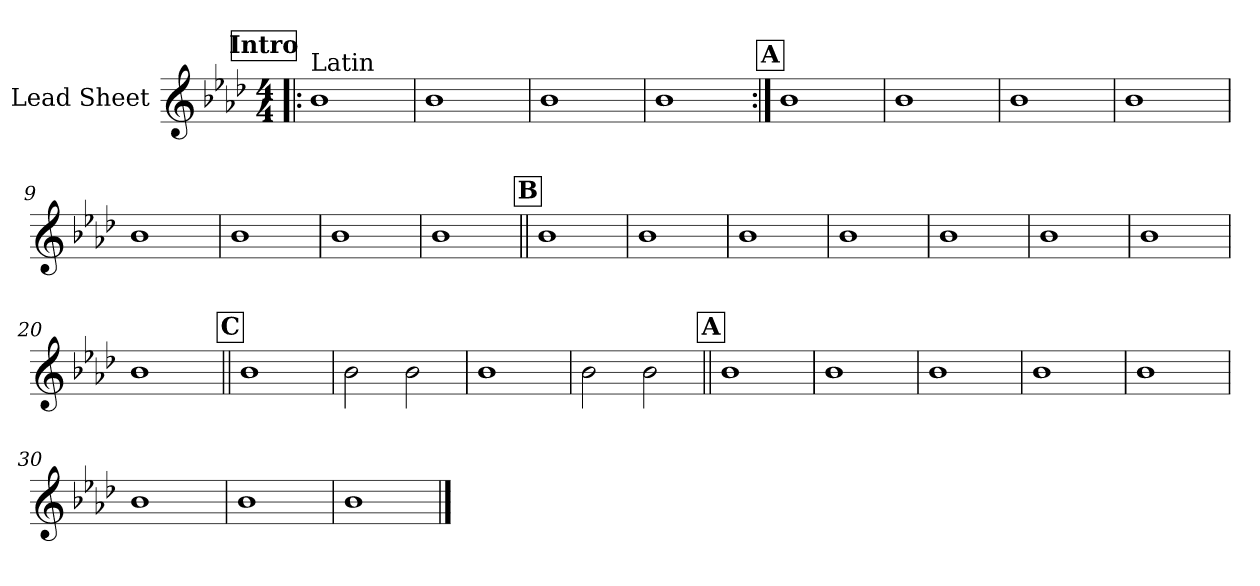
**kern
*part1
*staff1
*I"Lead Sheet
*clefG2
*k[b-e-a-d-]
*f:
*M4/4
!!LO:REH:place=s1:a:fs=14:t=Intro
=1!|:
!LO:TX:a:t=Latin
1b-
=2
1b-
=3
1b-
=4
1b-
!!LO:LB:g=z
!!LO:REH:place=s1:a:fs=14:t=A
=5:|!
1b-
=6
1b-
=7
1b-
=8
1b-
!!LO:LB:g=z
=9
1b-
=10
1b-
=11
1b-
=12
1b-
!!LO:LB:g=z
!!LO:REH:place=s1:a:fs=14:t=B
=13||
1b-
=14
1b-
=15
1b-
=16
1b-
!!LO:LB:g=z
=17
1b-
=18
1b-
=19
1b-
=20
1b-
!!LO:LB:g=z
!!LO:REH:place=s1:a:fs=14:t=C
=21||
1b-
=22
2b-\
2b-\
=23
1b-
=24
2b-\
2b-\
!!LO:LB:g=z
!!LO:REH:place=s1:a:fs=14:t=A
=25||
1b-
=26
1b-
=27
1b-
=28
1b-
!!LO:LB:g=z
=29
1b-
=30
1b-
=31
1b-
=32
1b-
==
*-
